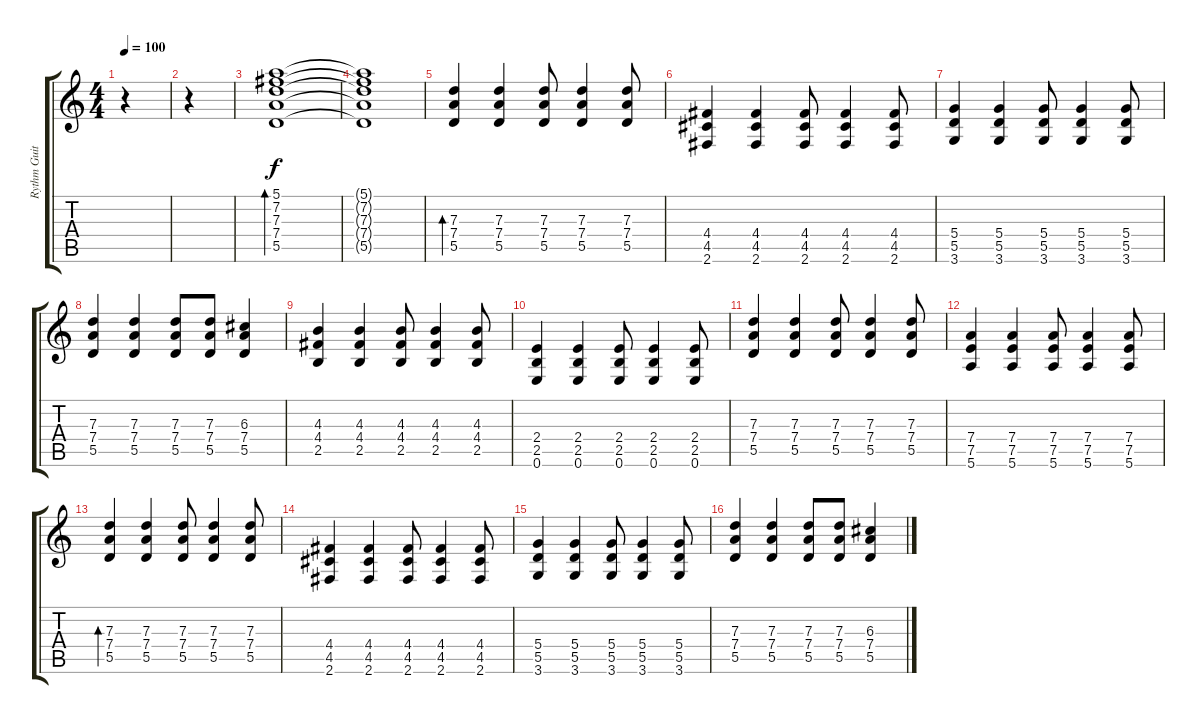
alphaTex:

\track ("Rythm Guitar" "Rythm Guit") {instrument distortionguitar}
\staff {score tabs}
\tuning (E4 B3 G3 D3 A2 E2) {hide}
\ts (4 4)
\tempo 100
\clef g2
\ks c
r.4{dy f instrument distortionguitar} |
r.4 |
(5.1 7.2 7.3 7.4 5.5).1{bd 120} |
(5.1{t} 7.2{t} 7.3{t} 7.4{t} 5.5{t}).1 |
(7.3 7.4 5.5).4{bd 120 volume 11} (7.3 7.4 5.5).4 (7.3 7.4 5.5).8 (7.3 7.4 5.5).4 (7.3 7.4 5.5).8 |
(4.4 4.5 2.6).4 (4.4 4.5 2.6).4 (4.4 4.5 2.6).8 (4.4 4.5 2.6).4 (4.4 4.5 2.6).8 |
(5.4 5.5 3.6).4 (5.4 5.5 3.6).4 (5.4 5.5 3.6).8 (5.4 5.5 3.6).4 (5.4 5.5 3.6).8 |
(7.3 7.4 5.5).4 (7.3 7.4 5.5).4 (7.3 7.4 5.5).8 (7.3 7.4 5.5).8 (6.3 7.4 5.5).4 |
(4.3 4.4 2.5).4 (4.3 4.4 2.5).4 (4.3 4.4 2.5).8 (4.3 4.4 2.5).4 (4.3 4.4 2.5).8 |
(2.4 2.5 0.6).4 (2.4 2.5 0.6).4 (2.4 2.5 0.6).8 (2.4 2.5 0.6).4 (2.4 2.5 0.6).8 |
(7.3 7.4 5.5).4 (7.3 7.4 5.5).4 (7.3 7.4 5.5).8 (7.3 7.4 5.5).4 (7.3 7.4 5.5).8 |
(7.4 7.5 5.6).4 (7.4 7.5 5.6).4 (7.4 7.5 5.6).8 (7.4 7.5 5.6).4 (7.4 7.5 5.6).8 |
(7.3 7.4 5.5).4{bd 120 volume 11} (7.3 7.4 5.5).4 (7.3 7.4 5.5).8 (7.3 7.4 5.5).4 (7.3 7.4 5.5).8 |
(4.4 4.5 2.6).4 (4.4 4.5 2.6).4 (4.4 4.5 2.6).8 (4.4 4.5 2.6).4 (4.4 4.5 2.6).8 |
(5.4 5.5 3.6).4 (5.4 5.5 3.6).4 (5.4 5.5 3.6).8 (5.4 5.5 3.6).4 (5.4 5.5 3.6).8 |
(7.3 7.4 5.5).4 (7.3 7.4 5.5).4 (7.3 7.4 5.5).8 (7.3 7.4 5.5).8 (6.3 7.4 5.5).4
